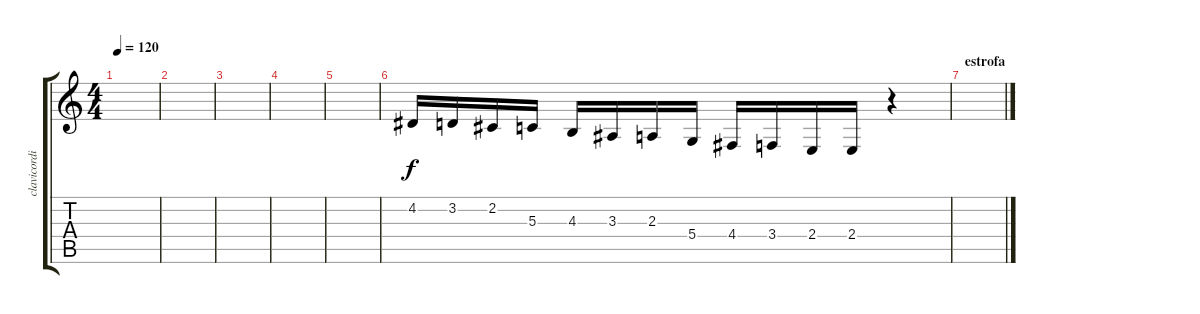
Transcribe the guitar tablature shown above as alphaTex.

\track ("clavicordio" "clavicordi") {instrument churchorgan}
\staff {score tabs}
\tuning (E4 B3 G3 D3 A2 E2) {hide}
\ts (4 4)
\tempo 120
\clef g2
\ks c
|
|
|
|
|
4.2.16 3.2.16 2.2.16 5.3.16 4.3.16 3.3.16 2.3.16 5.4.16 4.4.16 3.4.16 2.4.16 2.4.16 r.4 |
\section ("" "estrofa")
